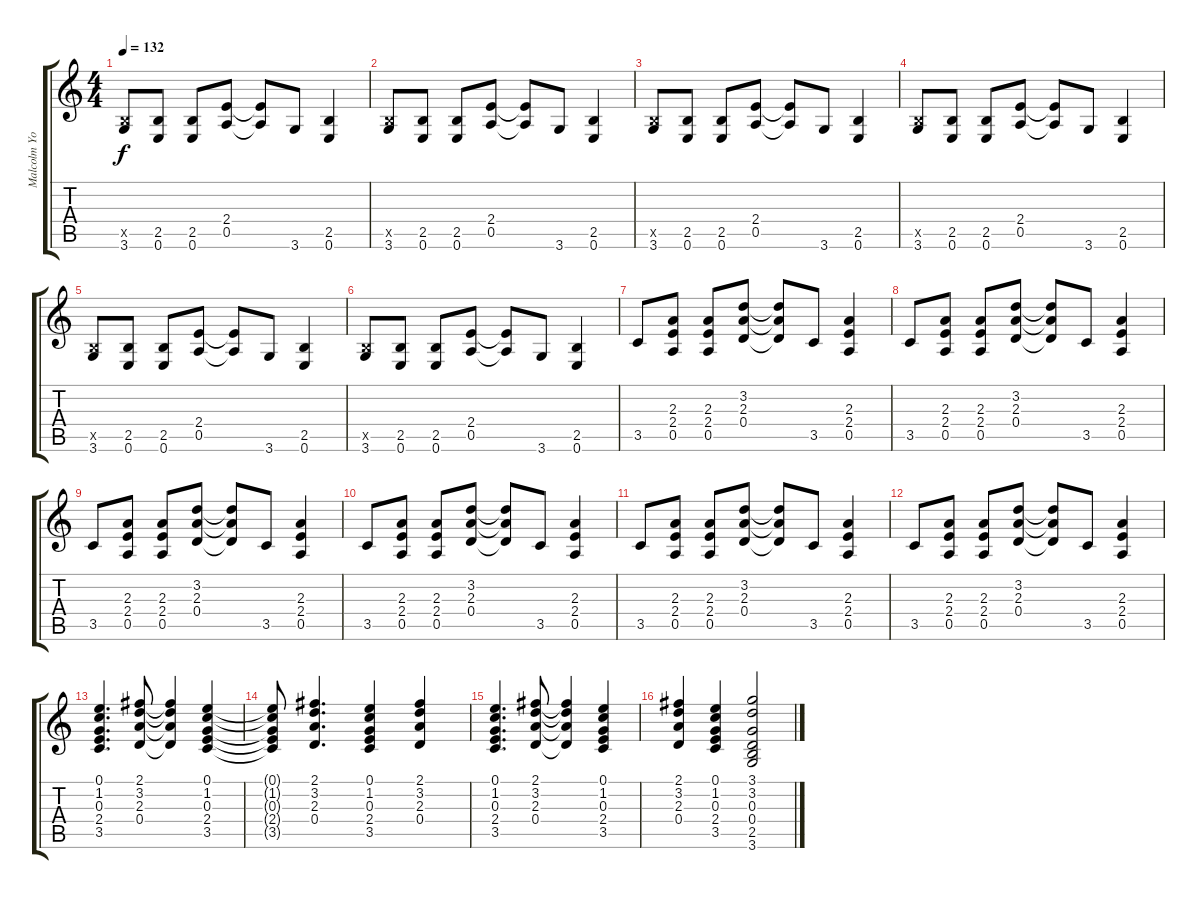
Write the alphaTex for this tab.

\track ("Malcolm Young - Rhythm w/dist" "Malcolm Yo") {instrument distortionguitar}
\staff {score tabs}
\tuning (E4 B3 G3 D3 A2 E2) {hide}
\ts (4 4)
\tempo 132
\clef g2
\ks c
(2.5{x} 3.6).8{dy f} (2.5 0.6).8 (2.5 0.6).8 (2.4 0.5).8 (2.4{t} 0.5{t}).8 3.6.8 (2.5 0.6).4 |
(2.5{x} 3.6).8 (2.5 0.6).8 (2.5 0.6).8 (2.4 0.5).8 (2.4{t} 0.5{t}).8 3.6.8 (2.5 0.6).4 |
(2.5{x} 3.6).8 (2.5 0.6).8 (2.5 0.6).8 (2.4 0.5).8 (2.4{t} 0.5{t}).8 3.6.8 (2.5 0.6).4 |
(2.5{x} 3.6).8 (2.5 0.6).8 (2.5 0.6).8 (2.4 0.5).8 (2.4{t} 0.5{t}).8 3.6.8 (2.5 0.6).4 |
(2.5{x} 3.6).8 (2.5 0.6).8 (2.5 0.6).8 (2.4 0.5).8 (2.4{t} 0.5{t}).8 3.6.8 (2.5 0.6).4 |
(2.5{x} 3.6).8 (2.5 0.6).8 (2.5 0.6).8 (2.4 0.5).8 (2.4{t} 0.5{t}).8 3.6.8 (2.5 0.6).4 |
3.5.8 (2.3 2.4 0.5).8 (2.3 2.4 0.5).8 (3.2 2.3 0.4).8 (3.2{t} 2.3{t} 0.4{t}).8 3.5.8 (2.3 2.4 0.5).4 |
3.5.8 (2.3 2.4 0.5).8 (2.3 2.4 0.5).8 (3.2 2.3 0.4).8 (3.2{t} 2.3{t} 0.4{t}).8 3.5.8 (2.3 2.4 0.5).4 |
3.5.8 (2.3 2.4 0.5).8 (2.3 2.4 0.5).8 (3.2 2.3 0.4).8 (3.2{t} 2.3{t} 0.4{t}).8 3.5.8 (2.3 2.4 0.5).4 |
3.5.8 (2.3 2.4 0.5).8 (2.3 2.4 0.5).8 (3.2 2.3 0.4).8 (3.2{t} 2.3{t} 0.4{t}).8 3.5.8 (2.3 2.4 0.5).4 |
3.5.8 (2.3 2.4 0.5).8 (2.3 2.4 0.5).8 (3.2 2.3 0.4).8 (3.2{t} 2.3{t} 0.4{t}).8 3.5.8 (2.3 2.4 0.5).4 |
3.5.8 (2.3 2.4 0.5).8 (2.3 2.4 0.5).8 (3.2 2.3 0.4).8 (3.2{t} 2.3{t} 0.4{t}).8 3.5.8 (2.3 2.4 0.5).4 |
(0.1 1.2 0.3 2.4 3.5).4{d} (2.1 3.2 2.3 0.4).8 (2.1{t} 3.2{t} 2.3{t} 0.4{t}).4 (0.1 1.2 0.3 2.4 3.5).4 |
(0.1{t} 1.2{t} 0.3{t} 2.4{t} 3.5{t}).8 (2.1 3.2 2.3 0.4).4{d} (0.1 1.2 0.3 2.4 3.5).4 (2.1 3.2 2.3 0.4).4 |
(0.1 1.2 0.3 2.4 3.5).4{d} (2.1 3.2 2.3 0.4).8 (2.1{t} 3.2{t} 2.3{t} 0.4{t}).4 (0.1 1.2 0.3 2.4 3.5).4 |
(2.1 3.2 2.3 0.4).4 (0.1 1.2 0.3 2.4 3.5).4 (3.1 3.2 0.3 0.4 2.5 3.6).2
